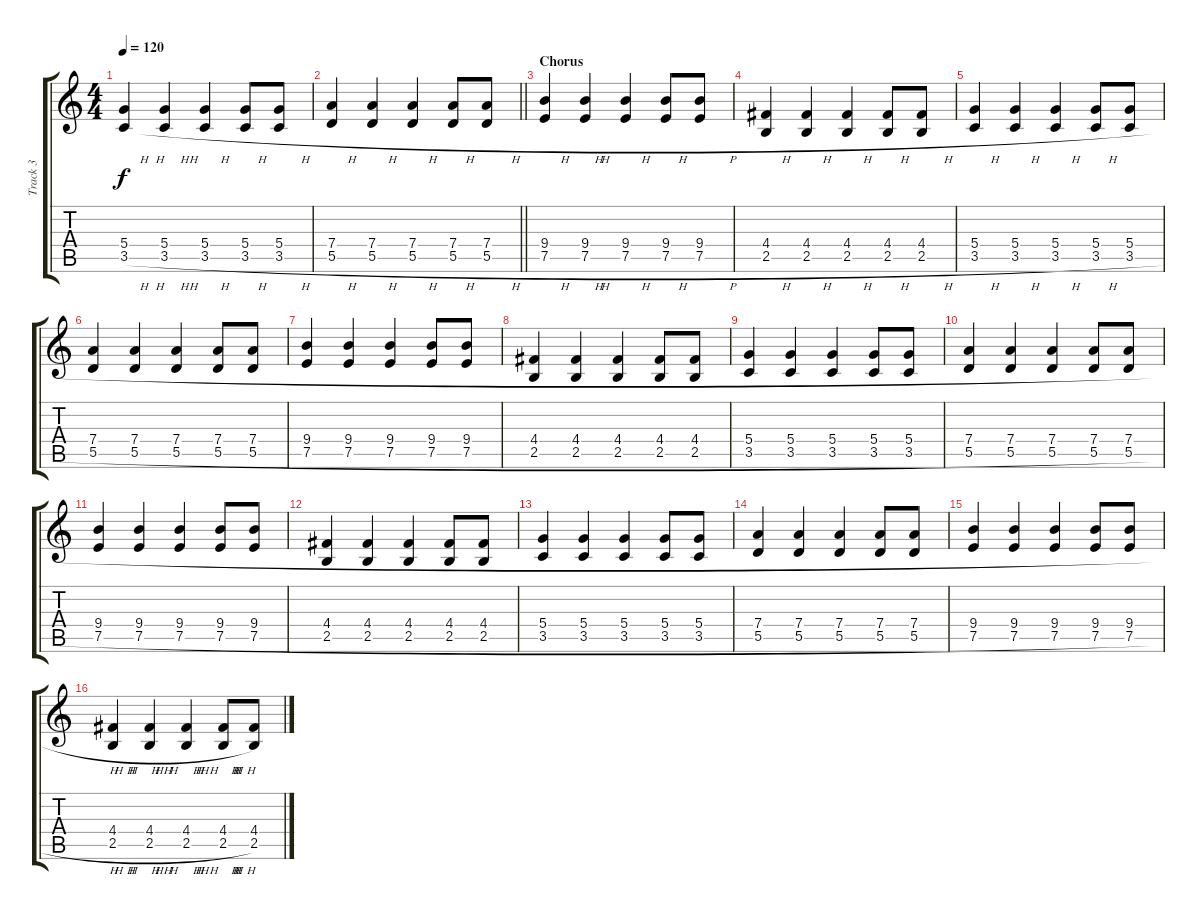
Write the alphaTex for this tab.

\track ("Track 3" "Track 3") {instrument electricguitarjazz}
\staff {score tabs}
\tuning (E4 B3 G3 D3 A2 E2) {hide}
\ts (4 4)
\tempo 120
\clef g2
\ks c
(5.4 3.5{h}).4{dy f} (5.4 3.5{h}).4 (5.4 3.5{h}).4 (5.4 3.5{h}).8 (5.4 3.5{h}).8 |
\barLineRight lightlight
(7.4 5.5{h}).4 (7.4 5.5{h}).4 (7.4 5.5{h}).4 (7.4 5.5{h}).8 (7.4 5.5{h}).8 |
\section ("" "Chorus")
(9.4 7.5{h}).4 (9.4 7.5{h}).4 (9.4 7.5{h}).4 (9.4 7.5{h}).8 (9.4 7.5{h}).8 |
(4.4 2.5{h}).4 (4.4 2.5{h}).4 (4.4 2.5{h}).4 (4.4 2.5{h}).8 (4.4 2.5{h}).8 |
(5.4 3.5{h}).4 (5.4 3.5{h}).4 (5.4 3.5{h}).4 (5.4 3.5{h}).8 (5.4 3.5{h}).8 |
(7.4 5.5{h}).4 (7.4 5.5{h}).4 (7.4 5.5{h}).4 (7.4 5.5{h}).8 (7.4 5.5{h}).8 |
(9.4 7.5{h}).4 (9.4 7.5{h}).4 (9.4 7.5{h}).4 (9.4 7.5{h}).8 (9.4 7.5{h}).8 |
(4.4 2.5{h}).4 (4.4 2.5{h}).4 (4.4 2.5{h}).4 (4.4 2.5{h}).8 (4.4 2.5{h}).8 |
(5.4 3.5{h}).4 (5.4 3.5{h}).4 (5.4 3.5{h}).4 (5.4 3.5{h}).8 (5.4 3.5{h}).8 |
(7.4 5.5{h}).4 (7.4 5.5{h}).4 (7.4 5.5{h}).4 (7.4 5.5{h}).8 (7.4 5.5{h}).8 |
(9.4 7.5{h}).4 (9.4 7.5{h}).4 (9.4 7.5{h}).4 (9.4 7.5{h}).8 (9.4 7.5{h}).8 |
(4.4 2.5{h}).4 (4.4 2.5{h}).4 (4.4 2.5{h}).4 (4.4 2.5{h}).8 (4.4 2.5{h}).8 |
(5.4 3.5{h}).4 (5.4 3.5{h}).4 (5.4 3.5{h}).4 (5.4 3.5{h}).8 (5.4 3.5{h}).8 |
(7.4 5.5{h}).4 (7.4 5.5{h}).4 (7.4 5.5{h}).4 (7.4 5.5{h}).8 (7.4 5.5{h}).8 |
(9.4 7.5{h}).4 (9.4 7.5{h}).4 (9.4 7.5{h}).4 (9.4 7.5{h}).8 (9.4 7.5{h}).8 |
(4.4 2.5{h}).4 (4.4 2.5{h}).4 (4.4 2.5{h}).4 (4.4 2.5{h}).8 (4.4 2.5{h}).8
